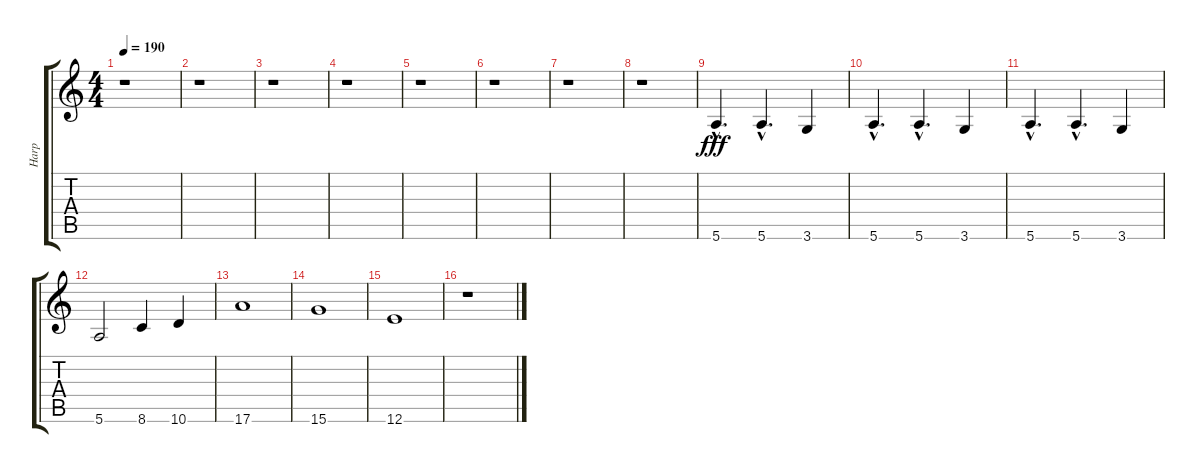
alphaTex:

\track ("Harp" "Harp") {instrument orchestralharp}
\staff {score tabs}
\tuning (E5 B4 G4 D4 A3 E3) {hide}
\ts (4 4)
\tempo 190
\clef g2
\ks c
r.1{dy f} |
r.1 |
r.1 |
r.1 |
r.1 |
r.1 |
r.1 |
r.1 |
5.6{hac}.4{d dy fff} 5.6{hac}.4{d} 3.6.4 |
5.6{hac}.4{d} 5.6{hac}.4{d} 3.6.4 |
5.6{hac}.4{d} 5.6{hac}.4{d} 3.6.4 |
5.6.2 8.6.4 10.6.4 |
17.6.1 |
15.6.1 |
12.6.1 |
r.1
